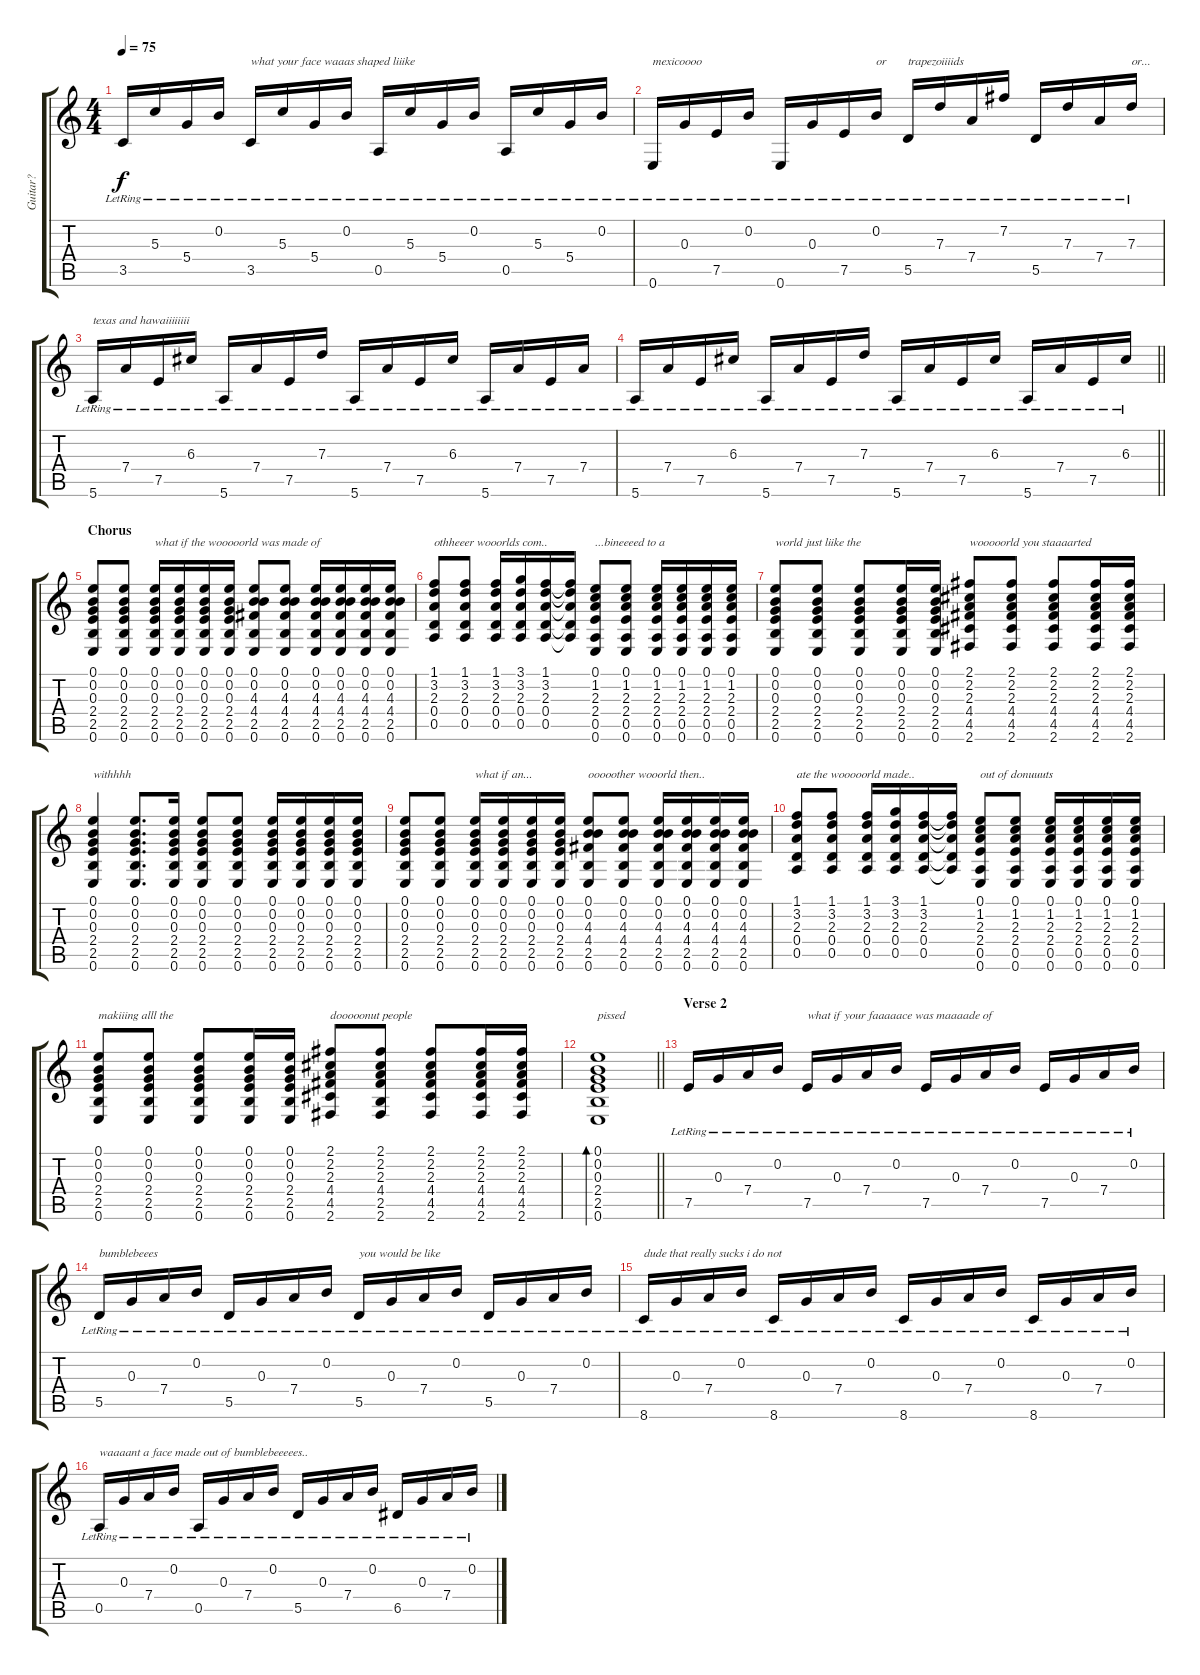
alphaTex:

\track ("Guitar?" "Guitar?") {instrument acousticguitarsteel}
\staff {score tabs}
\tuning (E4 B3 G3 D3 A2 E2) {hide}
\ts (4 4)
\tempo 75
\clef g2
\ks c
3.5{lr}.16{dy f} 5.3{lr}.16 5.4{lr}.16 0.2{lr}.16 3.5{lr}.16{txt "what your face waaas shaped liiike"} 5.3{lr}.16 5.4{lr}.16 0.2{lr}.16 0.5{lr}.16 5.3{lr}.16 5.4{lr}.16 0.2{lr}.16 0.5{lr}.16 5.3{lr}.16 5.4{lr}.16 0.2{lr}.16 |
0.6{lr}.16{txt "mexicoooo"} 0.3{lr}.16 7.5{lr}.16 0.2{lr}.16 0.6{lr}.16 0.3{lr}.16 7.5{lr}.16 0.2{lr}.16{txt "or"} 5.5{lr}.16{txt "trapezoiiiids"} 7.3{lr}.16 7.4{lr}.16 7.2{lr}.16 5.5{lr}.16 7.3{lr}.16 7.4{lr}.16 7.3{lr}.16{txt "or..."} |
5.6{lr}.16{txt "texas and hawaiiiiiiii"} 7.4{lr}.16 7.5{lr}.16 6.3{lr}.16 5.6{lr}.16 7.4{lr}.16 7.5{lr}.16 7.3{lr}.16 5.6{lr}.16 7.4{lr}.16 7.5{lr}.16 6.3{lr}.16 5.6{lr}.16 7.4{lr}.16 7.5{lr}.16 7.4{lr}.16 |
\barLineRight lightlight
5.6{lr}.16 7.4{lr}.16 7.5{lr}.16 6.3{lr}.16 5.6{lr}.16 7.4{lr}.16 7.5{lr}.16 7.3{lr}.16 5.6{lr}.16 7.4{lr}.16 7.5{lr}.16 6.3{lr}.16 5.6{lr}.16 7.4{lr}.16 7.5{lr}.16 6.3{lr}.16 |
\section ("" "Chorus")
(0.1 0.2 0.3 2.4 2.5 0.6).8 (0.1 0.2 0.3 2.4 2.5 0.6).8 (0.1 0.2 0.3 2.4 2.5 0.6).16{txt "what if the wooooorld was made of"} (0.1 0.2 0.3 2.4 2.5 0.6).16 (0.1 0.2 0.3 2.4 2.5 0.6).16 (0.1 0.2 0.3 2.4 2.5 0.6).16 (0.1 0.2 4.3 4.4 2.5 0.6).8 (0.1 0.2 4.3 4.4 2.5 0.6).8 (0.1 0.2 4.3 4.4 2.5 0.6).16 (0.1 0.2 4.3 4.4 2.5 0.6).16 (0.1 0.2 4.3 4.4 2.5 0.6).16 (0.1 0.2 4.3 4.4 2.5 0.6).16 |
(1.1 3.2 2.3 0.4 0.5).8{txt "othheeer wooorlds com.."} (1.1 3.2 2.3 0.4 0.5).8 (1.1 3.2 2.3 0.4 0.5).16 (3.1 3.2 2.3 0.4 0.5).16 (1.1 3.2 2.3 0.4 0.5).16 (1.1{t} 3.2{t} 2.3{t} 0.4{t} 0.5{t}).16 (0.1 1.2 2.3 2.4 0.5 0.6).8{txt "...bineeeed to a"} (0.1 1.2 2.3 2.4 0.5 0.6).8 (0.1 1.2 2.3 2.4 0.5 0.6).16 (0.1 1.2 2.3 2.4 0.5 0.6).16 (0.1 1.2 2.3 2.4 0.5 0.6).16 (0.1 1.2 2.3 2.4 0.5 0.6).16 |
(0.1 0.2 0.3 2.4 2.5 0.6).8{txt "world just liike the"} (0.1 0.2 0.3 2.4 2.5 0.6).8 (0.1 0.2 0.3 2.4 2.5 0.6).8 (0.1 0.2 0.3 2.4 2.5 0.6).16 (0.1 0.2 0.3 2.4 2.5 0.6).16 (2.1 2.2 2.3 4.4 4.5 2.6).8{txt "wooooorld you staaaarted"} (2.1 2.2 2.3 4.4 4.5 2.6).8 (2.1 2.2 2.3 4.4 4.5 2.6).8 (2.1 2.2 2.3 4.4 4.5 2.6).16 (2.1 2.2 2.3 4.4 4.5 2.6).16 |
(0.1 0.2 0.3 2.4 2.5 0.6).4{txt "withhhh"} (0.1 0.2 0.3 2.4 2.5 0.6).8{d} (0.1 0.2 0.3 2.4 2.5 0.6).16 (0.1 0.2 0.3 2.4 2.5 0.6).8 (0.1 0.2 0.3 2.4 2.5 0.6).8 (0.1 0.2 0.3 2.4 2.5 0.6).16 (0.1 0.2 0.3 2.4 2.5 0.6).16 (0.1 0.2 0.3 2.4 2.5 0.6).16 (0.1 0.2 0.3 2.4 2.5 0.6).16 |
(0.1 0.2 0.3 2.4 2.5 0.6).8 (0.1 0.2 0.3 2.4 2.5 0.6).8 (0.1 0.2 0.3 2.4 2.5 0.6).16{txt "what if an..."} (0.1 0.2 0.3 2.4 2.5 0.6).16 (0.1 0.2 0.3 2.4 2.5 0.6).16 (0.1 0.2 0.3 2.4 2.5 0.6).16 (0.1 0.2 4.3 4.4 2.5 0.6).8{txt "ooooother wooorld then.."} (0.1 0.2 4.3 4.4 2.5 0.6).8 (0.1 0.2 4.3 4.4 2.5 0.6).16 (0.1 0.2 4.3 4.4 2.5 0.6).16 (0.1 0.2 4.3 4.4 2.5 0.6).16 (0.1 0.2 4.3 4.4 2.5 0.6).16 |
(1.1 3.2 2.3 0.4 0.5).8{txt "ate the wooooorld made.."} (1.1 3.2 2.3 0.4 0.5).8 (1.1 3.2 2.3 0.4 0.5).16 (3.1 3.2 2.3 0.4 0.5).16 (1.1 3.2 2.3 0.4 0.5).16 (1.1{t} 3.2{t} 2.3{t} 0.4{t} 0.5{t}).16 (0.1 1.2 2.3 2.4 0.5 0.6).8{txt "out of donuuuts"} (0.1 1.2 2.3 2.4 0.5 0.6).8 (0.1 1.2 2.3 2.4 0.5 0.6).16 (0.1 1.2 2.3 2.4 0.5 0.6).16 (0.1 1.2 2.3 2.4 0.5 0.6).16 (0.1 1.2 2.3 2.4 0.5 0.6).16 |
(0.1 0.2 0.3 2.4 2.5 0.6).8{txt "makiiing alll the"} (0.1 0.2 0.3 2.4 2.5 0.6).8 (0.1 0.2 0.3 2.4 2.5 0.6).8 (0.1 0.2 0.3 2.4 2.5 0.6).16 (0.1 0.2 0.3 2.4 2.5 0.6).16 (2.1 2.2 2.3 4.4 4.5 2.6).8{txt "dooooonut people"} (2.1 2.2 2.3 4.4 2.5 2.6).8 (2.1 2.2 2.3 4.4 4.5 2.6).8 (2.1 2.2 2.3 4.4 4.5 2.6).16 (2.1 2.2 2.3 4.4 4.5 2.6).16 |
\barLineRight lightlight
(0.1 0.2 0.3 2.4 2.5 0.6).1{bd 30 txt "pissed"} |
\section ("" "Verse 2")
7.5{lr}.16 0.3{lr}.16 7.4{lr}.16 0.2{lr}.16 7.5{lr}.16{txt "what if your faaaaace was maaaade of"} 0.3{lr}.16 7.4{lr}.16 0.2{lr}.16 7.5{lr}.16 0.3{lr}.16 7.4{lr}.16 0.2{lr}.16 7.5{lr}.16 0.3{lr}.16 7.4{lr}.16 0.2{lr}.16 |
5.5{lr}.16{txt "bumblebeees"} 0.3{lr}.16 7.4{lr}.16 0.2{lr}.16 5.5{lr}.16 0.3{lr}.16 7.4{lr}.16 0.2{lr}.16 5.5{lr}.16{txt "you would be like"} 0.3{lr}.16 7.4{lr}.16 0.2{lr}.16 5.5{lr}.16 0.3{lr}.16 7.4{lr}.16 0.2{lr}.16 |
8.6{lr}.16{txt "dude that really sucks i do not"} 0.3{lr}.16 7.4{lr}.16 0.2{lr}.16 8.6{lr}.16 0.3{lr}.16 7.4{lr}.16 0.2{lr}.16 8.6{lr}.16 0.3{lr}.16 7.4{lr}.16 0.2{lr}.16 8.6{lr}.16 0.3{lr}.16 7.4{lr}.16 0.2{lr}.16 |
0.5{lr}.16{txt "waaaant a face made out of bumblebeeeees.."} 0.3{lr}.16 7.4{lr}.16 0.2{lr}.16 0.5{lr}.16 0.3{lr}.16 7.4{lr}.16 0.2{lr}.16 5.5{lr}.16 0.3{lr}.16 7.4{lr}.16 0.2{lr}.16 6.5{lr}.16 0.3{lr}.16 7.4{lr}.16 0.2{lr}.16
